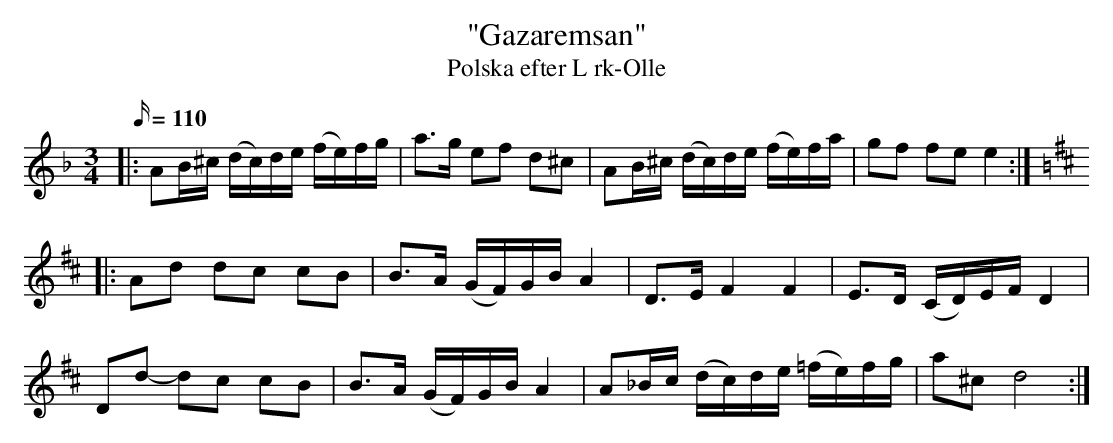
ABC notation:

X:1
T: "Gazaremsan"
T: Polska efter L rk-Olle
M: 3/4
L: 1/16
Q: 110
K: Dm
V: 1
|: A2B^c (dc)de (fe)fg | a3g e2f2 d2^c2 | A2B^c (dc)de (fe)fa | g2f2 f2e2 e4 :|
K: D
|: A2d2 d2c2 c2B2 | B3A (GF)GB A4 | D3E F4 F4 | E3D (CD)EF D4 |
D2d2- d2c2 c2B2 | B3A (GF)GB A4 | A2_Bc (dc)de (=fe)fg | a2^c2 d8 :|
